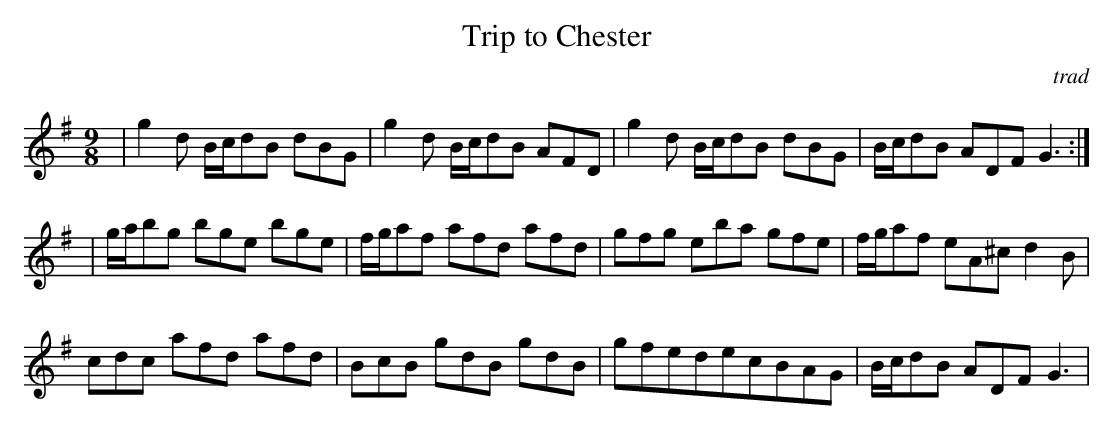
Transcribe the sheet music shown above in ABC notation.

X:1
T:Trip to Chester
C:trad
M:9/8
L:1/8
K:G
|g2d B/2c/2dB dBG|g2d B/2c/2dB AFD|g2d B/2c/2dB dBG|B/2c/2dB ADF G3:|
|g/2a/2bg bge bge|f/2g/2af afd afd|gfg eba gfe|f/2g/2af eA^cd2 B|
cdc afd afd|BcB gdB gdB|gfedecBAG|B/2c/2dB ADFG3|
